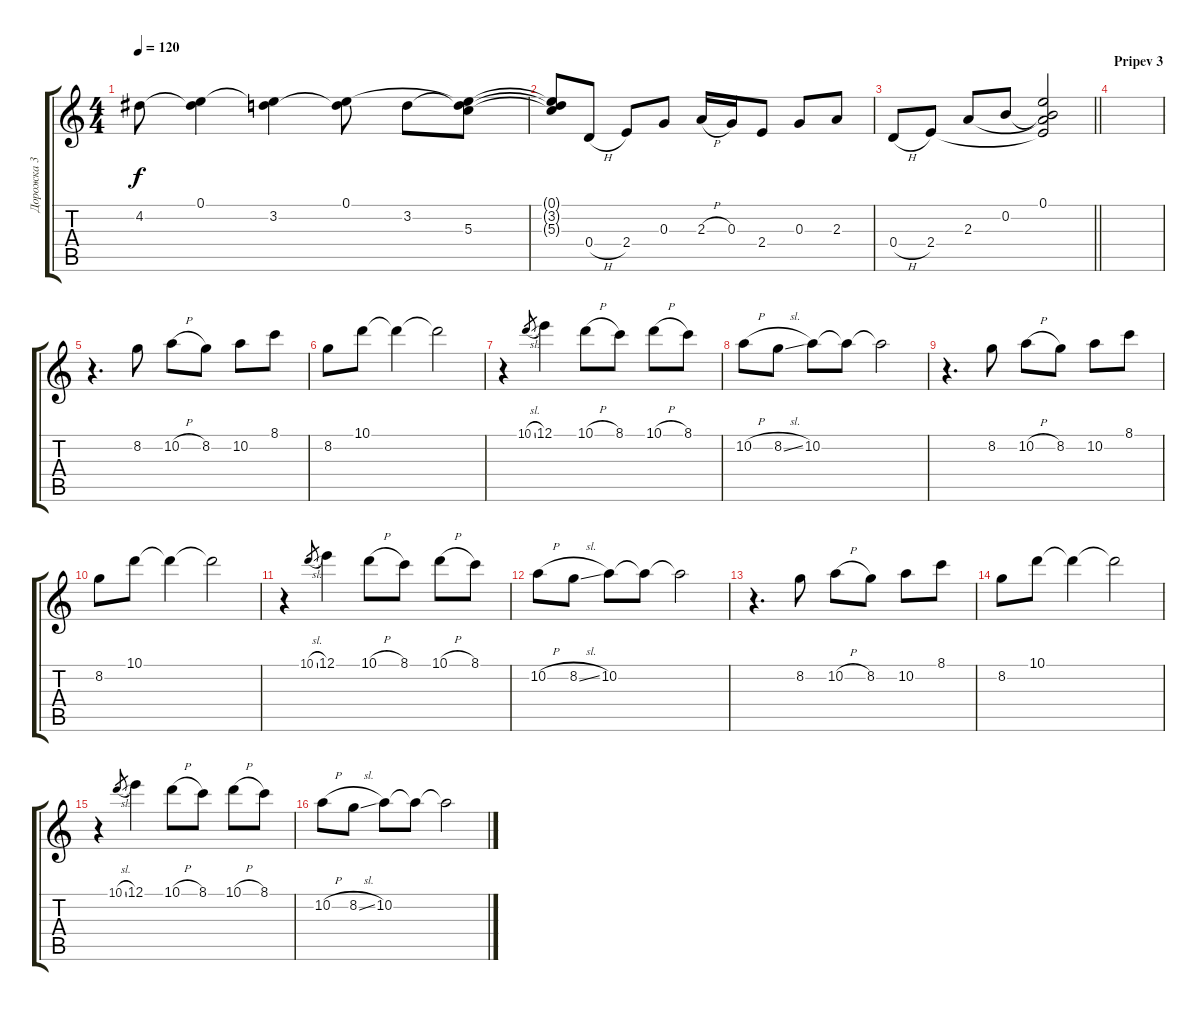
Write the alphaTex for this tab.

\track ("Дорожка 3" "Дорожка 3") {instrument acousticguitarsteel}
\staff {score tabs}
\tuning (E4 B3 G3 D3 A2 E2) {hide}
\ts (4 4)
\tempo 120
\clef g2
\ks c
4.2.8{dy f} (0.1 4.2{t}).4 (0.1{t} 3.2).4 (0.1 3.2{t}).8 3.2.8 (0.1{t} 3.2{t} 5.3).8 |
(0.1{t} 3.2{t} 5.3{t}).8 0.4{h}.8 2.4.8 0.3.8 2.3{h}.16 0.3.16 2.4.8 0.3.8 2.3.8 |
\barLineRight lightlight
0.4{h}.8 2.4.8 2.3.8 0.2.8 (0.1 0.2{t} 2.3{t} 2.4{t}).2 |
\section ("" "Pripev 3")
|
r.4{d} 8.2.8 10.2{h}.8 8.2.8 10.2.8 8.1.8 |
8.2.8 10.1.8 10.1{t}.4 10.1{t}.2 |
r.4 10.1{sl}.8{gr} 12.1.4 10.1{h}.8 8.1.8 10.1{h}.8 8.1.8 |
10.2{h}.8 8.2{sl}.8 10.2.8 10.2{t}.8 10.2{t}.2 |
r.4{d} 8.2.8 10.2{h}.8 8.2.8 10.2.8 8.1.8 |
8.2.8 10.1.8 10.1{t}.4 10.1{t}.2 |
r.4 10.1{sl}.8{gr} 12.1.4 10.1{h}.8 8.1.8 10.1{h}.8 8.1.8 |
10.2{h}.8 8.2{sl}.8 10.2.8 10.2{t}.8 10.2{t}.2 |
r.4{d} 8.2.8 10.2{h}.8 8.2.8 10.2.8 8.1.8 |
8.2.8 10.1.8 10.1{t}.4 10.1{t}.2 |
r.4 10.1{sl}.8{gr} 12.1.4 10.1{h}.8 8.1.8 10.1{h}.8 8.1.8 |
10.2{h}.8 8.2{sl}.8 10.2.8 10.2{t}.8 10.2{t}.2
